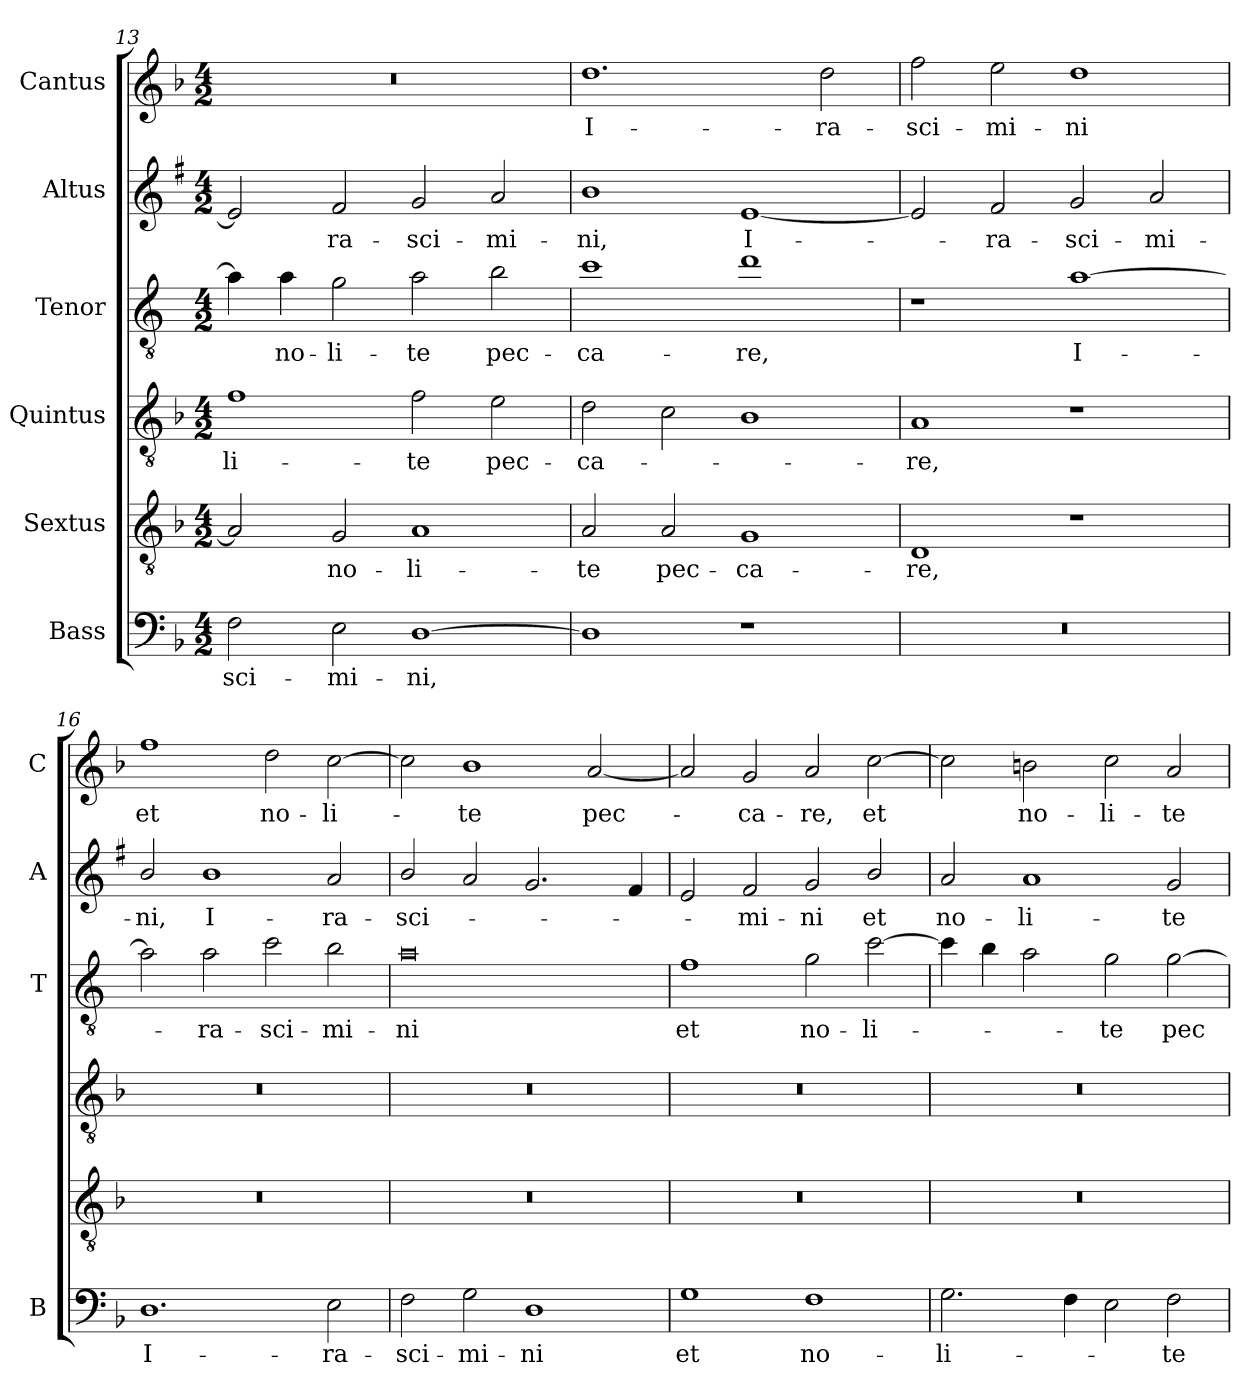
**kern	**text	**kern	**text	**kern	**text	**kern	**text	**kern	**text	**kern	**text
*part6	*part6	*part5	*part5	*part4	*part4	*part3	*part3	*part2	*part2	*part1	*part1
*staff6	*staff6	*staff5	*staff5	*staff4	*staff4	*staff3	*staff3	*staff2	*staff2	*staff1	*staff1
*I"Bass	*	*I"Sextus	*	*I"Quintus	*	*I"Tenor	*	*I"Altus	*	*I"Cantus	*
*I'B	*	*	*	*	*	*I'T	*	*I'A	*	*I'C	*
*clefF4	*	*clefGv2	*	*clefGv2	*	*clefGv2	*	*clefG2	*	*clefG2	*
*	*	*	*	*	*	*ITrd4c7	*	*ITrd1c2	*	*	*
*k[b-]	*	*k[b-]	*	*k[b-]	*	*k[b-]	*	*k[b-]	*	*k[b-]	*
*F:	*	*F:	*	*F:	*	*F:	*	*F:	*	*F:	*
*M4/2	*	*M4/2	*	*M4/2	*	*M4/2	*	*M4/2	*	*M4/2	*
=13	=13	=13	=13	=13	=13	=13	=13	=13	=13	=13	=13
!	!LO:LY:b	!	!	!	!LO:LY:b	!	!	!	!	!	!
2F\	-sci-	2A/]	.	1f	-li-	4d\]	.	2d/]	.	0r	.
!	!	!	!	!	!	!	!LO:LY:b	!	!	!	!
.	.	.	.	.	.	4d\	no-	.	.	.	.
!	!LO:LY:b	!	!LO:LY:b	!	!	!	!LO:LY:b	!	!LO:LY:b	!	!
2E\	-mi-	2G/	no-	.	.	2c\	-li-	2e/	-ra-	.	.
!	!LO:LY:b	!	!LO:LY:b	!	!LO:LY:b	!	!LO:LY:b	!	!LO:LY:b	!	!
[1D	-ni,	1A	-li-	2f\	-te	2d\	-te	2f/	-sci-	.	.
!	!	!	!	!	!LO:LY:b	!	!LO:LY:b	!	!LO:LY:b	!	!
.	.	.	.	2e\	pec-	2e\	pec-	2g/	-mi-	.	.
=14	=14	=14	=14	=14	=14	=14	=14	=14	=14	=14	=14
!	!	!	!LO:LY:b	!	!LO:LY:b	!	!LO:LY:b	!	!LO:LY:b	!	!LO:LY:b
1D]	.	2A/	-te	2d\	-ca-	1f	-ca-	1a	-ni,	1.dd	I-
!	!	!	!LO:LY:b	!	!	!	!	!	!	!	!
.	.	2A/	pec-	2c\	.	.	.	.	.	.	.
!	!	!	!LO:LY:b	!	!	!	!LO:LY:b	!	!LO:LY:b	!	!
1r	.	1G	-ca-	1B-	.	1g	-re,	[1d	I-	.	.
!	!	!	!	!	!	!	!	!	!	!	!LO:LY:b
.	.	.	.	.	.	.	.	.	.	2dd\	-ra-
=15	=15	=15	=15	=15	=15	=15	=15	=15	=15	=15	=15
!	!	!	!LO:LY:b	!	!LO:LY:b	!	!	!	!	!	!LO:LY:b
0r	.	1D	-re,	1A	-re,	1r	.	2d/]	.	2ff\	-sci-
!	!	!	!	!	!	!	!	!	!LO:LY:b	!	!LO:LY:b
.	.	.	.	.	.	.	.	2e/	-ra-	2ee\	-mi-
!	!	!	!	!	!	!	!LO:LY:b	!	!LO:LY:b	!	!LO:LY:b
.	.	1r	.	1r	.	[1d	I-	2f/	-sci-	1dd	-ni
!	!	!	!	!	!	!	!	!	!LO:LY:b	!	!
.	.	.	.	.	.	.	.	2g/	-mi-	.	.
!!LO:LB:g=z
=16	=16	=16	=16	=16	=16	=16	=16	=16	=16	=16	=16
!	!LO:LY:b	!	!	!	!	!	!	!	!LO:LY:b	!	!LO:LY:b
1.D	I-	0r	.	0r	.	2d\]	.	2a/	-ni,	1ff	et
!	!	!	!	!	!	!	!LO:LY:b	!	!LO:LY:b	!	!
.	.	.	.	.	.	2d\	-ra-	1a	I-	.	.
!	!	!	!	!	!	!	!LO:LY:b	!	!	!	!LO:LY:b
.	.	.	.	.	.	2f\	-sci-	.	.	2dd\	no-
!	!LO:LY:b	!	!	!	!	!	!LO:LY:b	!	!LO:LY:b	!	!LO:LY:b
2E\	-ra-	.	.	.	.	2e\	-mi-	2g/	-ra-	[2cc\	-li-
=17	=17	=17	=17	=17	=17	=17	=17	=17	=17	=17	=17
!	!LO:LY:b	!	!	!	!	!	!LO:LY:b	!	!LO:LY:b	!	!
2F\	-sci-	0r	.	0r	.	0d	-ni	2a/	-sci-	2cc\]	.
!	!LO:LY:b	!	!	!	!	!	!	!	!	!	!LO:LY:b
2G\	-mi-	.	.	.	.	.	.	2g/	.	1b-	-te
!	!LO:LY:b	!	!	!	!	!	!	!	!	!	!
1D	-ni	.	.	.	.	.	.	2.f/	.	.	.
!	!	!	!	!	!	!	!	!	!	!	!LO:LY:b
.	.	.	.	.	.	.	.	.	.	[2a/	pec-
.	.	.	.	.	.	.	.	4e/	.	.	.
=18	=18	=18	=18	=18	=18	=18	=18	=18	=18	=18	=18
!	!LO:LY:b	!	!	!	!	!	!LO:LY:b	!	!	!	!
1G	et	0r	.	0r	.	1B-	et	2d/	.	2a/]	.
!	!	!	!	!	!	!	!	!	!LO:LY:b	!	!LO:LY:b
.	.	.	.	.	.	.	.	2e/	-mi-	2g/	-ca-
!	!LO:LY:b	!	!	!	!	!	!LO:LY:b	!	!LO:LY:b	!	!LO:LY:b
1F	no-	.	.	.	.	2c\	no-	2f/	-ni	2a/	-re,
!	!	!	!	!	!	!	!LO:LY:b	!	!LO:LY:b	!	!LO:LY:b
.	.	.	.	.	.	[2f\	-li-	2a/	et	[2cc\	et
=19	=19	=19	=19	=19	=19	=19	=19	=19	=19	=19	=19
!	!LO:LY:b	!	!	!	!	!	!	!	!LO:LY:b	!	!
2.G\	-li-	0r	.	0r	.	4f\]	.	2g/	no-	2cc\]	.
.	.	.	.	.	.	4e\	.	.	.	.	.
!	!	!	!	!	!	!	!	!	!LO:LY:b	!	!LO:LY:b
.	.	.	.	.	.	2d\	.	1g	-li-	2bn\	no-
4F\	.	.	.	.	.	.	.	.	.	.	.
!	!	!	!	!	!	!	!LO:LY:b	!	!	!	!LO:LY:b
2E\	.	.	.	.	.	2c\	-te	.	.	2cc\	-li-
!	!LO:LY:b	!	!	!	!	!	!LO:LY:b	!	!LO:LY:b	!	!LO:LY:b
2F\	-te	.	.	.	.	[2c\	pec-	2f/	-te	2a/	-te
=	=	=	=	=	=	=	=	=	=	=	=
*-	*-	*-	*-	*-	*-	*-	*-	*-	*-	*-	*-
